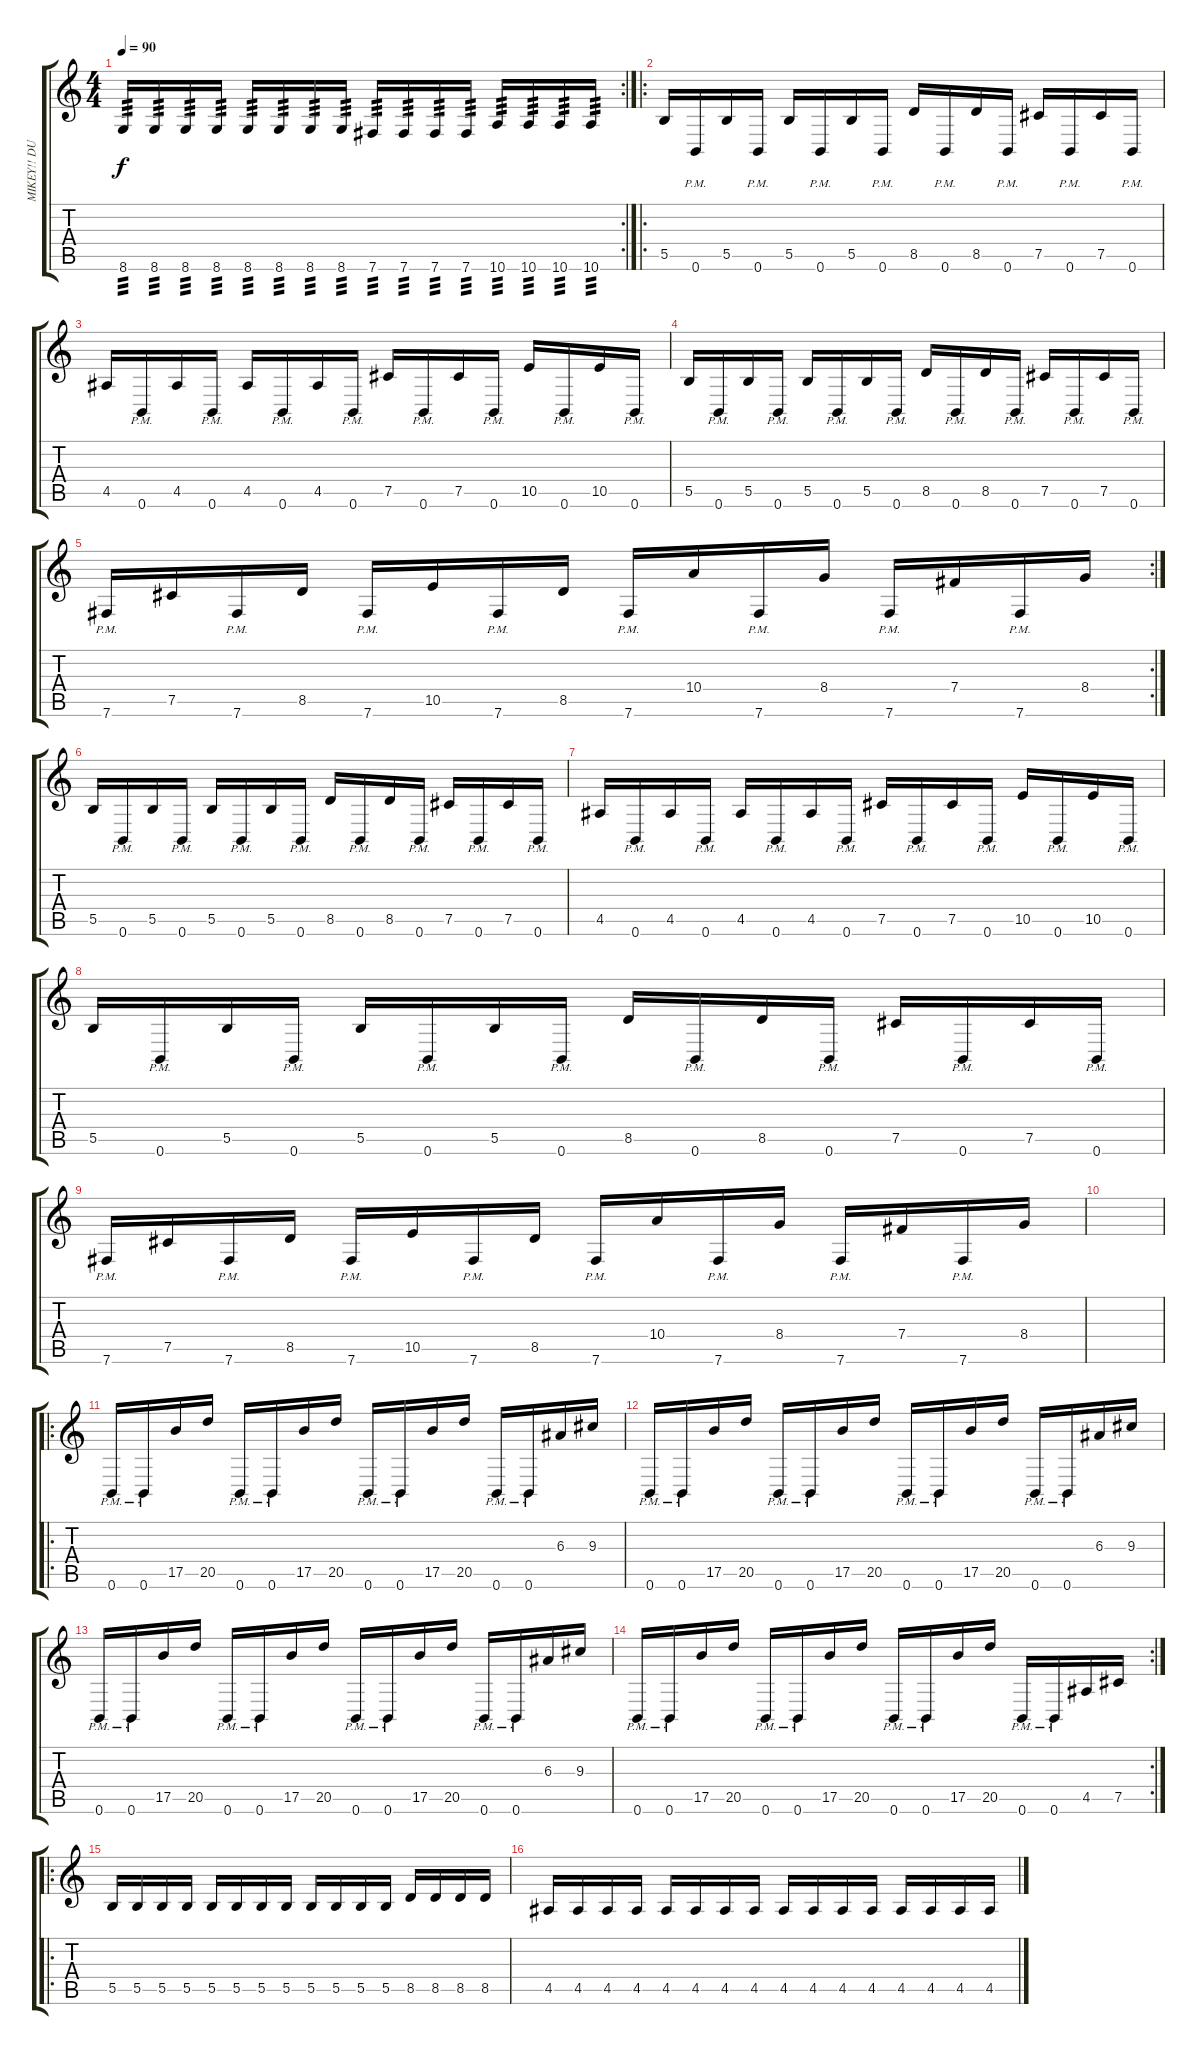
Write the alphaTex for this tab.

\track ("MIKEY!! DUAL HARMONIC BITS" "MIKEY!! DU") {instrument distortionguitar}
\staff {score tabs}
\tuning (Db4 Ab3 E3 B2 Gb2 B1) {hide}
\rc 2
\ts (4 4)
\tempo 90
\clef g2
\ks c
8.6.16{tp 3 dy f} 8.6.16{tp 3} 8.6.16{tp 3} 8.6.16{tp 3} 8.6.16{tp 3} 8.6.16{tp 3} 8.6.16{tp 3} 8.6.16{tp 3} 7.6.16{tp 3} 7.6.16{tp 3} 7.6.16{tp 3} 7.6.16{tp 3} 10.6.16{tp 3} 10.6.16{tp 3} 10.6.16{tp 3} 10.6.16{tp 3} |
\ro
5.5.16 0.6{pm}.16 5.5.16 0.6{pm}.16 5.5.16 0.6{pm}.16 5.5.16 0.6{pm}.16 8.5.16 0.6{pm}.16 8.5.16 0.6{pm}.16 7.5.16 0.6{pm}.16 7.5.16 0.6{pm}.16 |
4.5.16 0.6{pm}.16 4.5.16 0.6{pm}.16 4.5.16 0.6{pm}.16 4.5.16 0.6{pm}.16 7.5.16 0.6{pm}.16 7.5.16 0.6{pm}.16 10.5.16 0.6{pm}.16 10.5.16 0.6{pm}.16 |
5.5.16 0.6{pm}.16 5.5.16 0.6{pm}.16 5.5.16 0.6{pm}.16 5.5.16 0.6{pm}.16 8.5.16 0.6{pm}.16 8.5.16 0.6{pm}.16 7.5.16 0.6{pm}.16 7.5.16 0.6{pm}.16 |
\rc 2
7.6{pm}.16 7.5.16 7.6{pm}.16 8.5.16 7.6{pm}.16 10.5.16 7.6{pm}.16 8.5.16 7.6{pm}.16 10.4.16 7.6{pm}.16 8.4.16 7.6{pm}.16 7.4.16 7.6{pm}.16 8.4.16 |
5.5.16 0.6{pm}.16 5.5.16 0.6{pm}.16 5.5.16 0.6{pm}.16 5.5.16 0.6{pm}.16 8.5.16 0.6{pm}.16 8.5.16 0.6{pm}.16 7.5.16 0.6{pm}.16 7.5.16 0.6{pm}.16 |
4.5.16 0.6{pm}.16 4.5.16 0.6{pm}.16 4.5.16 0.6{pm}.16 4.5.16 0.6{pm}.16 7.5.16 0.6{pm}.16 7.5.16 0.6{pm}.16 10.5.16 0.6{pm}.16 10.5.16 0.6{pm}.16 |
5.5.16 0.6{pm}.16 5.5.16 0.6{pm}.16 5.5.16 0.6{pm}.16 5.5.16 0.6{pm}.16 8.5.16 0.6{pm}.16 8.5.16 0.6{pm}.16 7.5.16 0.6{pm}.16 7.5.16 0.6{pm}.16 |
7.6{pm}.16 7.5.16 7.6{pm}.16 8.5.16 7.6{pm}.16 10.5.16 7.6{pm}.16 8.5.16 7.6{pm}.16 10.4.16 7.6{pm}.16 8.4.16 7.6{pm}.16 7.4.16 7.6{pm}.16 8.4.16 |
|
\ro
0.6{pm}.16 0.6{pm}.16 17.5.16 20.5.16 0.6{pm}.16 0.6{pm}.16 17.5.16 20.5.16 0.6{pm}.16 0.6{pm}.16 17.5.16 20.5.16 0.6{pm}.16 0.6{pm}.16 6.3.16 9.3.16 |
0.6{pm}.16 0.6{pm}.16 17.5.16 20.5.16 0.6{pm}.16 0.6{pm}.16 17.5.16 20.5.16 0.6{pm}.16 0.6{pm}.16 17.5.16 20.5.16 0.6{pm}.16 0.6{pm}.16 6.3.16 9.3.16 |
0.6{pm}.16 0.6{pm}.16 17.5.16 20.5.16 0.6{pm}.16 0.6{pm}.16 17.5.16 20.5.16 0.6{pm}.16 0.6{pm}.16 17.5.16 20.5.16 0.6{pm}.16 0.6{pm}.16 6.3.16 9.3.16 |
\rc 2
0.6{pm}.16 0.6{pm}.16 17.5.16 20.5.16 0.6{pm}.16 0.6{pm}.16 17.5.16 20.5.16 0.6{pm}.16 0.6{pm}.16 17.5.16 20.5.16 0.6{pm}.16 0.6{pm}.16 4.5.16 7.5.16 |
\ro
5.5.16 5.5.16 5.5.16 5.5.16 5.5.16 5.5.16 5.5.16 5.5.16 5.5.16 5.5.16 5.5.16 5.5.16 8.5.16 8.5.16 8.5.16 8.5.16 |
4.5.16 4.5.16 4.5.16 4.5.16 4.5.16 4.5.16 4.5.16 4.5.16 4.5.16 4.5.16 4.5.16 4.5.16 4.5.16 4.5.16 4.5.16 4.5.16
